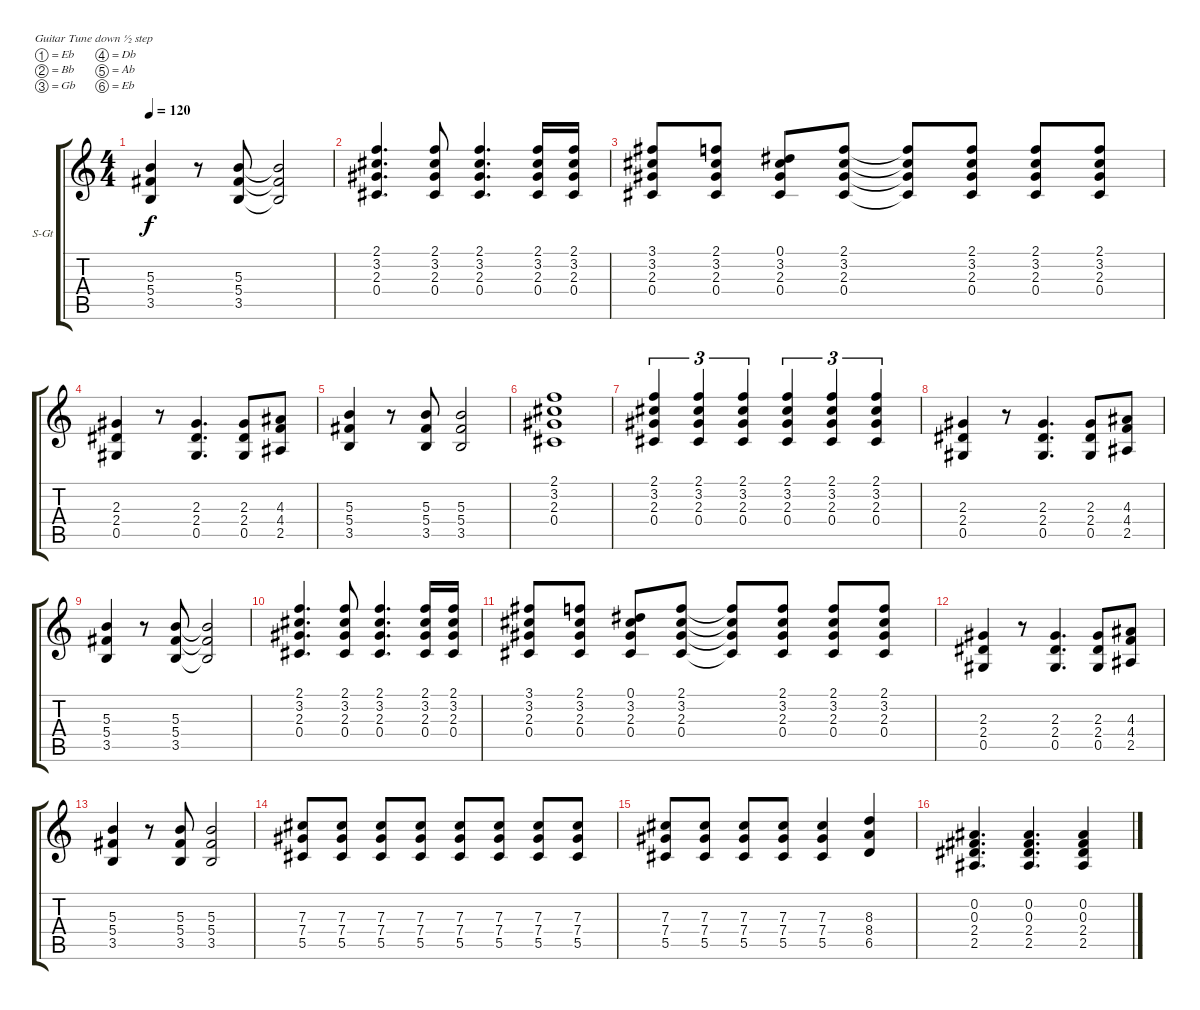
\bracketExtendMode groupsimilarinstruments
\firstSystemTrackNameOrientation horizontal
\otherSystemsTrackNameOrientation horizontal
\track ("Gtr 3" "S-Gt") {instrument acousticguitarsteel}
\staff {score tabs}
\tuning (Eb4 Bb3 Gb3 Db3 Ab2 Eb2)
\ts (4 4)
\tempo 120
\clef g2
\ks c
(5.3 5.4 3.5).4{dy f} r.8 (5.3 5.4 3.5).8 (5.3{t} 5.4{t} 3.5{t}).2 |
(2.1 3.2 2.3 0.4).4{d} (2.1 3.2 2.3 0.4).8 (2.1 3.2 2.3 0.4).4{d} (2.1 3.2 2.3 0.4).16 (2.1 3.2 2.3 0.4).16 |
(3.1 3.2 2.3 0.4).8 (2.1 3.2 2.3 0.4).8 (0.1 3.2 2.3 0.4).8 (2.1 3.2 2.3 0.4).8 (2.1{t} 3.2{t} 2.3{t} 0.4{t}).8 (2.1 3.2 2.3 0.4).8 (2.1 3.2 2.3 0.4).8 (2.1 3.2 2.3 0.4).8 |
(2.3 2.4 0.5).4 r.8 (2.3 2.4 0.5).4{d} (2.3 2.4 0.5).8 (4.3 4.4 2.5).8 |
(5.3 5.4 3.5).4 r.8 (5.3 5.4 3.5).8 (5.3 5.4 3.5).2 |
(2.1 3.2 2.3 0.4).1 |
(2.1 3.2 2.3 0.4).4{tu (3 2)} (2.1 3.2 2.3 0.4).4{tu (3 2)} (2.1 3.2 2.3 0.4).4{tu (3 2)} (2.1 3.2 2.3 0.4).4{tu (3 2)} (2.1 3.2 2.3 0.4).4{tu (3 2)} (2.1 3.2 2.3 0.4).4{tu (3 2)} |
(2.3 2.4 0.5).4 r.8 (2.3 2.4 0.5).4{d} (2.3 2.4 0.5).8 (4.3 4.4 2.5).8 |
(5.3 5.4 3.5).4 r.8 (5.3 5.4 3.5).8 (5.3{t} 5.4{t} 3.5{t}).2 |
(2.1 3.2 2.3 0.4).4{d} (2.1 3.2 2.3 0.4).8 (2.1 3.2 2.3 0.4).4{d} (2.1 3.2 2.3 0.4).16 (2.1 3.2 2.3 0.4).16 |
(3.1 3.2 2.3 0.4).8 (2.1 3.2 2.3 0.4).8 (0.1 3.2 2.3 0.4).8 (2.1 3.2 2.3 0.4).8 (2.1{t} 3.2{t} 2.3{t} 0.4{t}).8 (2.1 3.2 2.3 0.4).8 (2.1 3.2 2.3 0.4).8 (2.1 3.2 2.3 0.4).8 |
(2.3 2.4 0.5).4 r.8 (2.3 2.4 0.5).4{d} (2.3 2.4 0.5).8 (4.3 4.4 2.5).8 |
(5.3 5.4 3.5).4 r.8 (5.3 5.4 3.5).8 (5.3 5.4 3.5).2 |
(7.3 7.4 5.5).8 (7.3 7.4 5.5).8 (7.3 7.4 5.5).8 (7.3 7.4 5.5).8 (7.3 7.4 5.5).8 (7.3 7.4 5.5).8 (7.3 7.4 5.5).8 (7.3 7.4 5.5).8 |
(7.3 7.4 5.5).8 (7.3 7.4 5.5).8 (7.3 7.4 5.5).8 (7.3 7.4 5.5).8 (7.3 7.4 5.5).4 (8.3 8.4 6.5).4 |
(0.2 0.3 2.4 2.5).4{d} (0.2 0.3 2.4 2.5).4{d} (0.2 0.3 2.4 2.5).4
